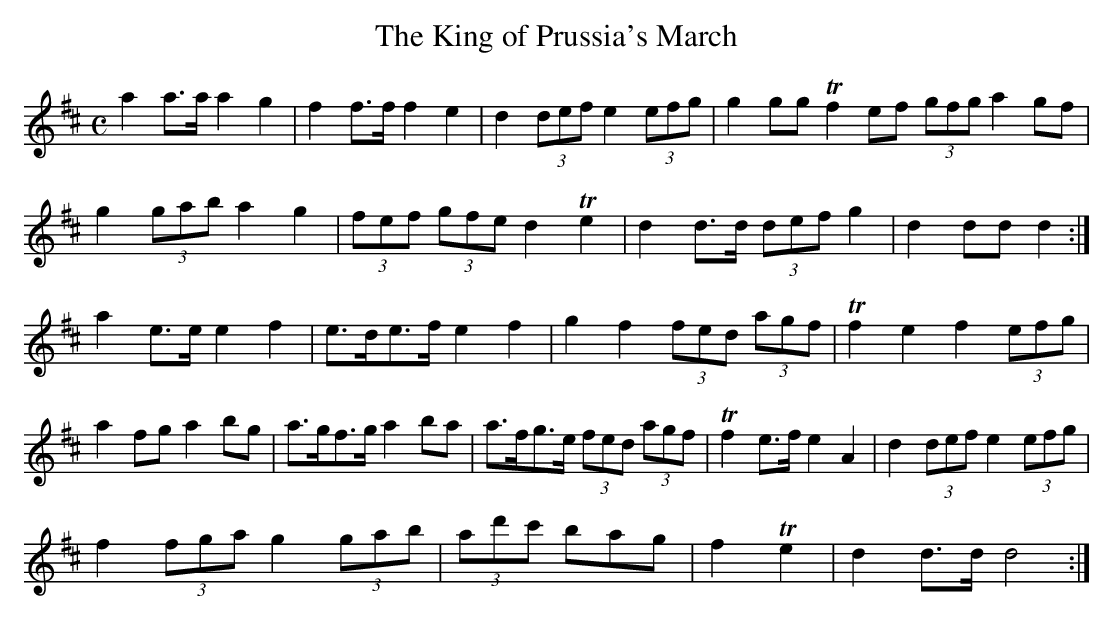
X:1
T:The King of Prussia's March
M:C
K:D
a2 a>a a2 g2 | f2 f>f f2 e2 | d2 (3def e2 (3efg | g2 gg Tf2 ef (3gfg a2 gf |
g2 (3gab a2 g2 | (3fef (3gfe d2 Te2 | d2 d>d (3def g2 | d2 dd d2 :|
a2 e>e e2 f2 | e>de>f e2 f2 | g2 f2 (3fed (3agf | Tf2 e2 f2 (3efg |
a2 fg a2 bg | a>gf>g a2 ba | a>fg>e (3fed (3agf | Tf2 e>f e2 A2 | d2 (3def e2 (3efg |
f2 (3fga g2 (3gab | (3ad'c' bag | f2 Te2 | d2 d>d d4 :|
